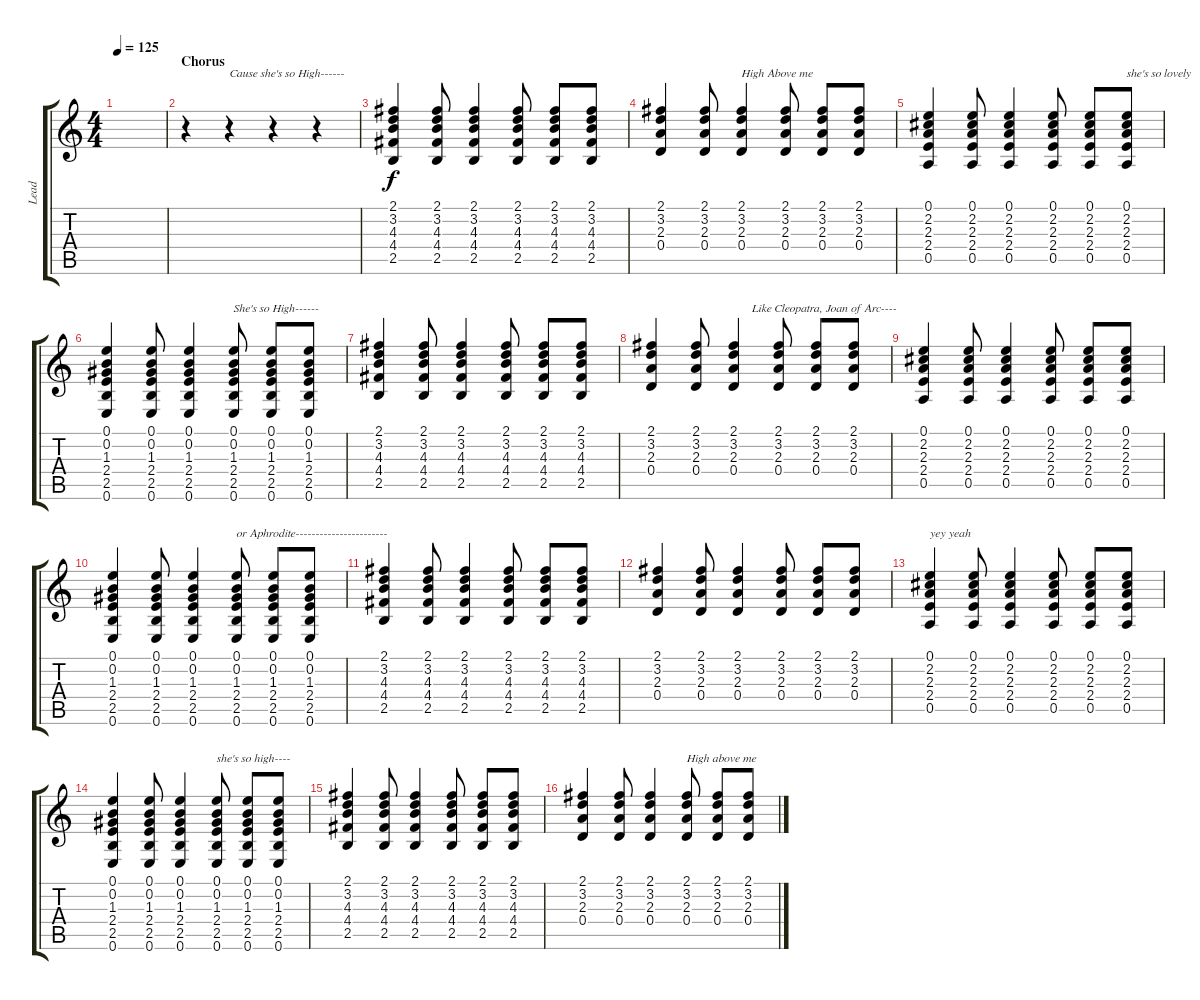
\track ("Lead" "Lead") {instrument electricguitarjazz}
\staff {score tabs}
\tuning (E4 B3 G3 D3 A2 E2) {hide}
\ts (4 4)
\tempo 125
\clef g2
\ks c
|
\section ("" "Chorus")
r.4 r.4{txt "Cause she's so High------"} r.4 r.4 |
(2.1 3.2 4.3 4.4 2.5).4 (2.1 3.2 4.3 4.4 2.5).8 (2.1 3.2 4.3 4.4 2.5).4 (2.1 3.2 4.3 4.4 2.5).8 (2.1 3.2 4.3 4.4 2.5).8 (2.1 3.2 4.3 4.4 2.5).8 |
(2.1 3.2 2.3 0.4).4 (2.1 3.2 2.3 0.4).8 (2.1 3.2 2.3 0.4).4{txt "High Above me"} (2.1 3.2 2.3 0.4).8 (2.1 3.2 2.3 0.4).8 (2.1 3.2 2.3 0.4).8 |
(0.1 2.2 2.3 2.4 0.5).4 (0.1 2.2 2.3 2.4 0.5).8 (0.1 2.2 2.3 2.4 0.5).4 (0.1 2.2 2.3 2.4 0.5).8 (0.1 2.2 2.3 2.4 0.5).8 (0.1 2.2 2.3 2.4 0.5).8{txt "she's so lovely"} |
(0.1 0.2 1.3 2.4 2.5 0.6).4 (0.1 0.2 1.3 2.4 2.5 0.6).8 (0.1 0.2 1.3 2.4 2.5 0.6).4 (0.1 0.2 1.3 2.4 2.5 0.6).8{txt "She's so High------"} (0.1 0.2 1.3 2.4 2.5 0.6).8 (0.1 0.2 1.3 2.4 2.5 0.6).8 |
(2.1 3.2 4.3 4.4 2.5).4 (2.1 3.2 4.3 4.4 2.5).8 (2.1 3.2 4.3 4.4 2.5).4 (2.1 3.2 4.3 4.4 2.5).8 (2.1 3.2 4.3 4.4 2.5).8 (2.1 3.2 4.3 4.4 2.5).8 |
(2.1 3.2 2.3 0.4).4 (2.1 3.2 2.3 0.4).8 (2.1 3.2 2.3 0.4).4{txt "      Like Cleopatra, Joan of Arc----"} (2.1 3.2 2.3 0.4).8 (2.1 3.2 2.3 0.4).8 (2.1 3.2 2.3 0.4).8 |
(0.1 2.2 2.3 2.4 0.5).4 (0.1 2.2 2.3 2.4 0.5).8 (0.1 2.2 2.3 2.4 0.5).4 (0.1 2.2 2.3 2.4 0.5).8 (0.1 2.2 2.3 2.4 0.5).8 (0.1 2.2 2.3 2.4 0.5).8 |
(0.1 0.2 1.3 2.4 2.5 0.6).4 (0.1 0.2 1.3 2.4 2.5 0.6).8 (0.1 0.2 1.3 2.4 2.5 0.6).4 (0.1 0.2 1.3 2.4 2.5 0.6).8{txt "or Aphrodite-----------------------"} (0.1 0.2 1.3 2.4 2.5 0.6).8 (0.1 0.2 1.3 2.4 2.5 0.6).8 |
(2.1 3.2 4.3 4.4 2.5).4 (2.1 3.2 4.3 4.4 2.5).8 (2.1 3.2 4.3 4.4 2.5).4 (2.1 3.2 4.3 4.4 2.5).8 (2.1 3.2 4.3 4.4 2.5).8 (2.1 3.2 4.3 4.4 2.5).8 |
(2.1 3.2 2.3 0.4).4 (2.1 3.2 2.3 0.4).8 (2.1 3.2 2.3 0.4).4 (2.1 3.2 2.3 0.4).8 (2.1 3.2 2.3 0.4).8 (2.1 3.2 2.3 0.4).8 |
(0.1 2.2 2.3 2.4 0.5).4{txt "yey yeah"} (0.1 2.2 2.3 2.4 0.5).8 (0.1 2.2 2.3 2.4 0.5).4 (0.1 2.2 2.3 2.4 0.5).8 (0.1 2.2 2.3 2.4 0.5).8 (0.1 2.2 2.3 2.4 0.5).8 |
(0.1 0.2 1.3 2.4 2.5 0.6).4 (0.1 0.2 1.3 2.4 2.5 0.6).8 (0.1 0.2 1.3 2.4 2.5 0.6).4 (0.1 0.2 1.3 2.4 2.5 0.6).8{txt "she's so high----"} (0.1 0.2 1.3 2.4 2.5 0.6).8 (0.1 0.2 1.3 2.4 2.5 0.6).8 |
(2.1 3.2 4.3 4.4 2.5).4 (2.1 3.2 4.3 4.4 2.5).8 (2.1 3.2 4.3 4.4 2.5).4 (2.1 3.2 4.3 4.4 2.5).8 (2.1 3.2 4.3 4.4 2.5).8 (2.1 3.2 4.3 4.4 2.5).8 |
(2.1 3.2 2.3 0.4).4 (2.1 3.2 2.3 0.4).8 (2.1 3.2 2.3 0.4).4 (2.1 3.2 2.3 0.4).8{txt "High above me"} (2.1 3.2 2.3 0.4).8 (2.1 3.2 2.3 0.4).8
